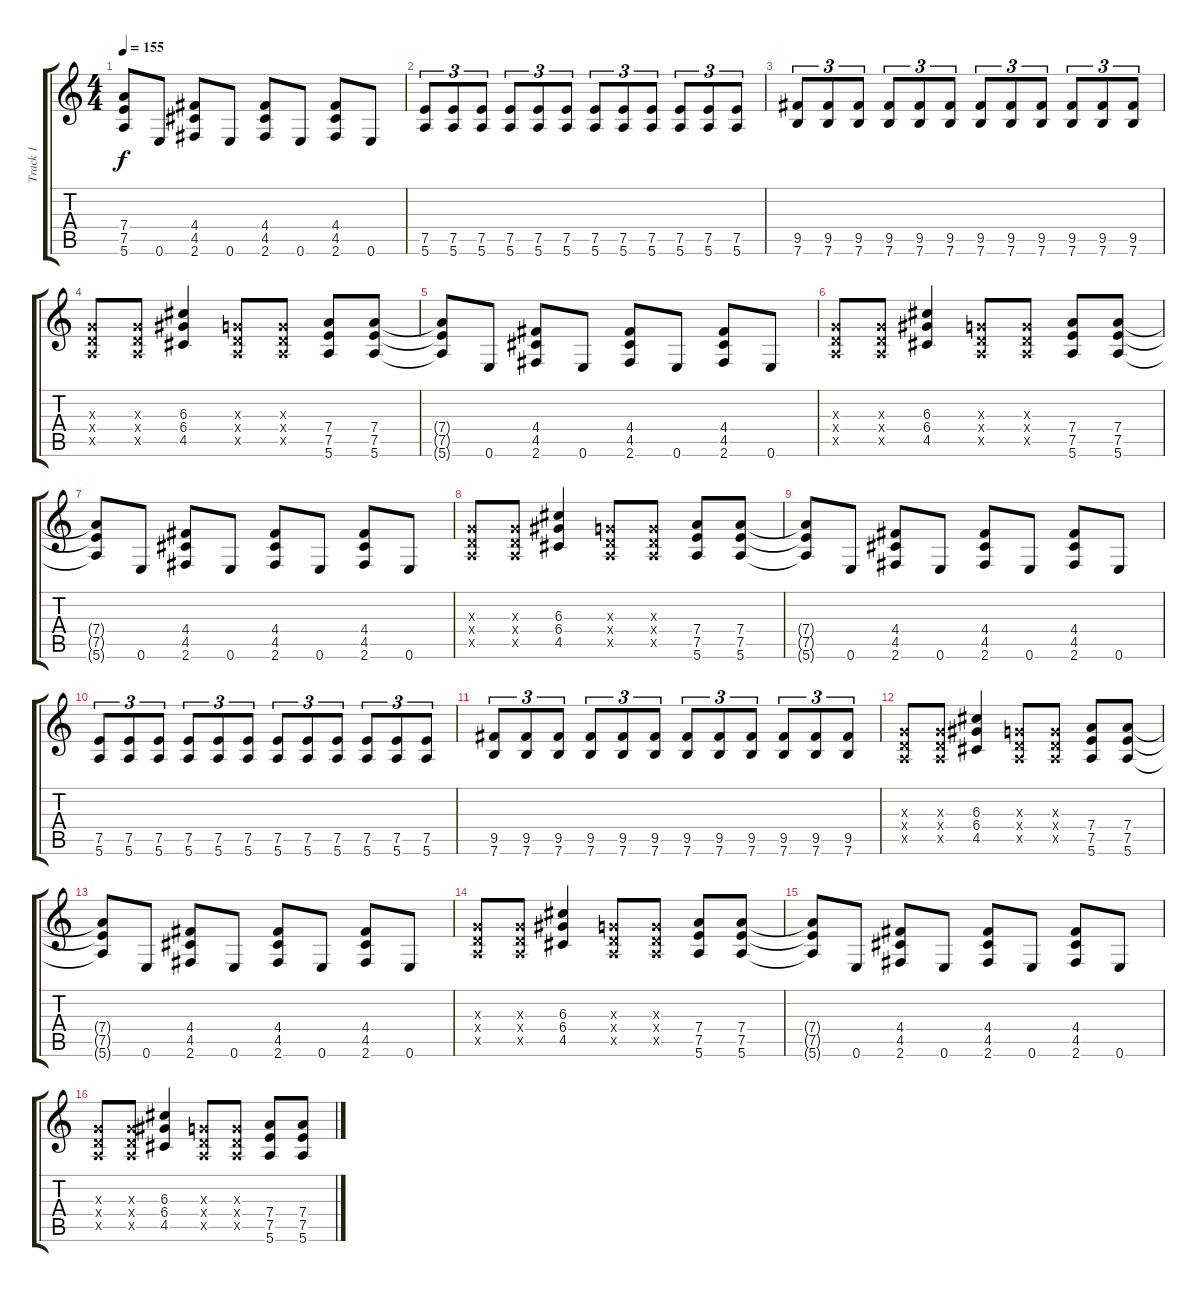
\track ("Track 1" "Track 1") {instrument distortionguitar}
\staff {score tabs}
\tuning (E4 B3 G3 D3 A2 E2) {hide}
\ts (4 4)
\tempo 155
\clef g2
\ks c
(7.4{t} 7.5{t} 5.6{t}).8{dy f} 0.6.8 (4.4 4.5 2.6).8 0.6.8 (4.4 4.5 2.6).8 0.6.8 (4.4 4.5 2.6).8 0.6.8 |
(7.5 5.6).8{tu (3 2)} (7.5 5.6).8{tu (3 2)} (7.5 5.6).8{tu (3 2)} (7.5 5.6).8{tu (3 2)} (7.5 5.6).8{tu (3 2)} (7.5 5.6).8{tu (3 2)} (7.5 5.6).8{tu (3 2)} (7.5 5.6).8{tu (3 2)} (7.5 5.6).8{tu (3 2)} (7.5 5.6).8{tu (3 2)} (7.5 5.6).8{tu (3 2)} (7.5 5.6).8{tu (3 2)} |
(9.5 7.6).8{tu (3 2)} (9.5 7.6).8{tu (3 2)} (9.5 7.6).8{tu (3 2)} (9.5 7.6).8{tu (3 2)} (9.5 7.6).8{tu (3 2)} (9.5 7.6).8{tu (3 2)} (9.5 7.6).8{tu (3 2)} (9.5 7.6).8{tu (3 2)} (9.5 7.6).8{tu (3 2)} (9.5 7.6).8{tu (3 2)} (9.5 7.6).8{tu (3 2)} (9.5 7.6).8{tu (3 2)} |
(0.3{x} 0.4{x} 0.5{x}).8 (0.3{x} 0.4{x} 0.5{x}).8 (6.3 6.4 4.5).4 (0.3{x} 0.4{x} 0.5{x}).8 (0.3{x} 0.4{x} 0.5{x}).8 (7.4 7.5 5.6).8 (7.4 7.5 5.6).8 |
(7.4{t} 7.5{t} 5.6{t}).8 0.6.8 (4.4 4.5 2.6).8 0.6.8 (4.4 4.5 2.6).8 0.6.8 (4.4 4.5 2.6).8 0.6.8 |
(0.3{x} 0.4{x} 0.5{x}).8 (0.3{x} 0.4{x} 0.5{x}).8 (6.3 6.4 4.5).4 (0.3{x} 0.4{x} 0.5{x}).8 (0.3{x} 0.4{x} 0.5{x}).8 (7.4 7.5 5.6).8 (7.4 7.5 5.6).8 |
(7.4{t} 7.5{t} 5.6{t}).8 0.6.8 (4.4 4.5 2.6).8 0.6.8 (4.4 4.5 2.6).8 0.6.8 (4.4 4.5 2.6).8 0.6.8 |
(0.3{x} 0.4{x} 0.5{x}).8 (0.3{x} 0.4{x} 0.5{x}).8 (6.3 6.4 4.5).4 (0.3{x} 0.4{x} 0.5{x}).8 (0.3{x} 0.4{x} 0.5{x}).8 (7.4 7.5 5.6).8 (7.4 7.5 5.6).8 |
(7.4{t} 7.5{t} 5.6{t}).8 0.6.8 (4.4 4.5 2.6).8 0.6.8 (4.4 4.5 2.6).8 0.6.8 (4.4 4.5 2.6).8 0.6.8 |
(7.5 5.6).8{tu (3 2)} (7.5 5.6).8{tu (3 2)} (7.5 5.6).8{tu (3 2)} (7.5 5.6).8{tu (3 2)} (7.5 5.6).8{tu (3 2)} (7.5 5.6).8{tu (3 2)} (7.5 5.6).8{tu (3 2)} (7.5 5.6).8{tu (3 2)} (7.5 5.6).8{tu (3 2)} (7.5 5.6).8{tu (3 2)} (7.5 5.6).8{tu (3 2)} (7.5 5.6).8{tu (3 2)} |
(9.5 7.6).8{tu (3 2)} (9.5 7.6).8{tu (3 2)} (9.5 7.6).8{tu (3 2)} (9.5 7.6).8{tu (3 2)} (9.5 7.6).8{tu (3 2)} (9.5 7.6).8{tu (3 2)} (9.5 7.6).8{tu (3 2)} (9.5 7.6).8{tu (3 2)} (9.5 7.6).8{tu (3 2)} (9.5 7.6).8{tu (3 2)} (9.5 7.6).8{tu (3 2)} (9.5 7.6).8{tu (3 2)} |
(0.3{x} 0.4{x} 0.5{x}).8 (0.3{x} 0.4{x} 0.5{x}).8 (6.3 6.4 4.5).4 (0.3{x} 0.4{x} 0.5{x}).8 (0.3{x} 0.4{x} 0.5{x}).8 (7.4 7.5 5.6).8 (7.4 7.5 5.6).8 |
(7.4{t} 7.5{t} 5.6{t}).8 0.6.8 (4.4 4.5 2.6).8 0.6.8 (4.4 4.5 2.6).8 0.6.8 (4.4 4.5 2.6).8 0.6.8 |
(0.3{x} 0.4{x} 0.5{x}).8 (0.3{x} 0.4{x} 0.5{x}).8 (6.3 6.4 4.5).4 (0.3{x} 0.4{x} 0.5{x}).8 (0.3{x} 0.4{x} 0.5{x}).8 (7.4 7.5 5.6).8 (7.4 7.5 5.6).8 |
(7.4{t} 7.5{t} 5.6{t}).8 0.6.8 (4.4 4.5 2.6).8 0.6.8 (4.4 4.5 2.6).8 0.6.8 (4.4 4.5 2.6).8 0.6.8 |
(0.3{x} 0.4{x} 0.5{x}).8 (0.3{x} 0.4{x} 0.5{x}).8 (6.3 6.4 4.5).4 (0.3{x} 0.4{x} 0.5{x}).8 (0.3{x} 0.4{x} 0.5{x}).8 (7.4 7.5 5.6).8 (7.4 7.5 5.6).8
